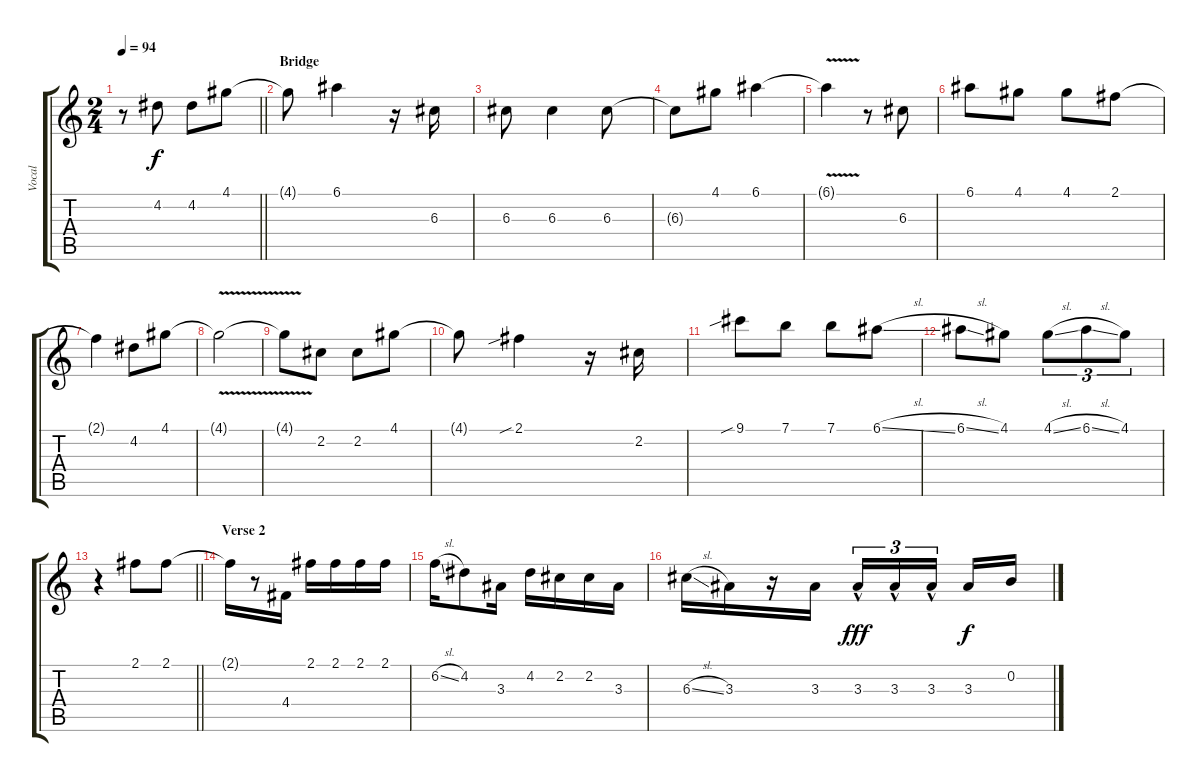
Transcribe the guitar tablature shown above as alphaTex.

\track ("Vocal" "Vocal") {instrument overdrivenguitar}
\staff {score tabs}
\tuning (E4 B3 G3 D3 A2 E2) {hide}
\ts (2 4)
\tempo 94
\clef g2
\barLineRight lightlight
\ks c
r.8{dy f} 4.2.8 4.2.8 4.1.8 |
\section ("" "Bridge")
4.1{t}.8 6.1.4 r.16 6.3.16 |
6.3.8 6.3.4 6.3.8 |
6.3{t}.8 4.1.8 6.1.4 |
6.1{v t}.4 r.8 6.3.8 |
6.1.8 4.1.8 4.1.8 2.1.8 |
2.1{t}.4 4.2.8 4.1.8 |
4.1{v t}.2 |
4.1{t}.8 2.2.8 2.2.8 4.1.8 |
4.1{t}.8 2.1{sib}.4 r.16 2.2.16 |
9.1{sib}.8 7.1.8 7.1.8 6.1{sl}.8 |
6.1{sl}.8 4.1.8 4.1{sl}.8{tu (3 2)} 6.1{sl}.8{tu (3 2)} 4.1.8{tu (3 2)} |
\barLineRight lightlight
r.4 2.1.8 2.1.8 |
\section ("" "Verse 2")
2.1{t}.16 r.8 4.4.16 2.1.16 2.1.16 2.1.16 2.1.16 |
6.2{sl}.16 4.2.8 3.3.16 4.2.16 2.2.16 2.2.16 3.3.16 |
6.3{sl}.16 3.3.16 r.16 3.3.16 3.3{hac}.16{tu (3 2) dy fff} 3.3{hac}.16{tu (3 2)} 3.3{hac}.16{tu (3 2) beam splitsecondary} 3.3.16{dy f} 0.2.16
